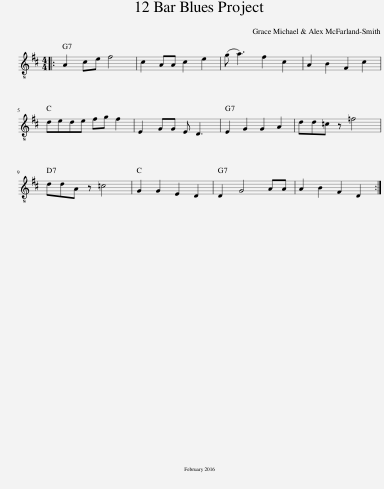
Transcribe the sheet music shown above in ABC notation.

X:1
L:1/8
M:4/4
I:linebreak $
K:D
V:1 treble-8
V:1
|: A2 ce f4 | c2 AA c2 e2 | (g a3) f2 c2 | A2 B2 F2 c2 |$ dede fg f2 | %5
 E2 GG E D3 | E2 G2 G2 A2 | dd=c z =f4 |$ ddA z =c4 | G2 G2 E2 D2 | %10
 D2 G4 AA | A2 B2 F2 D2 :| %12
